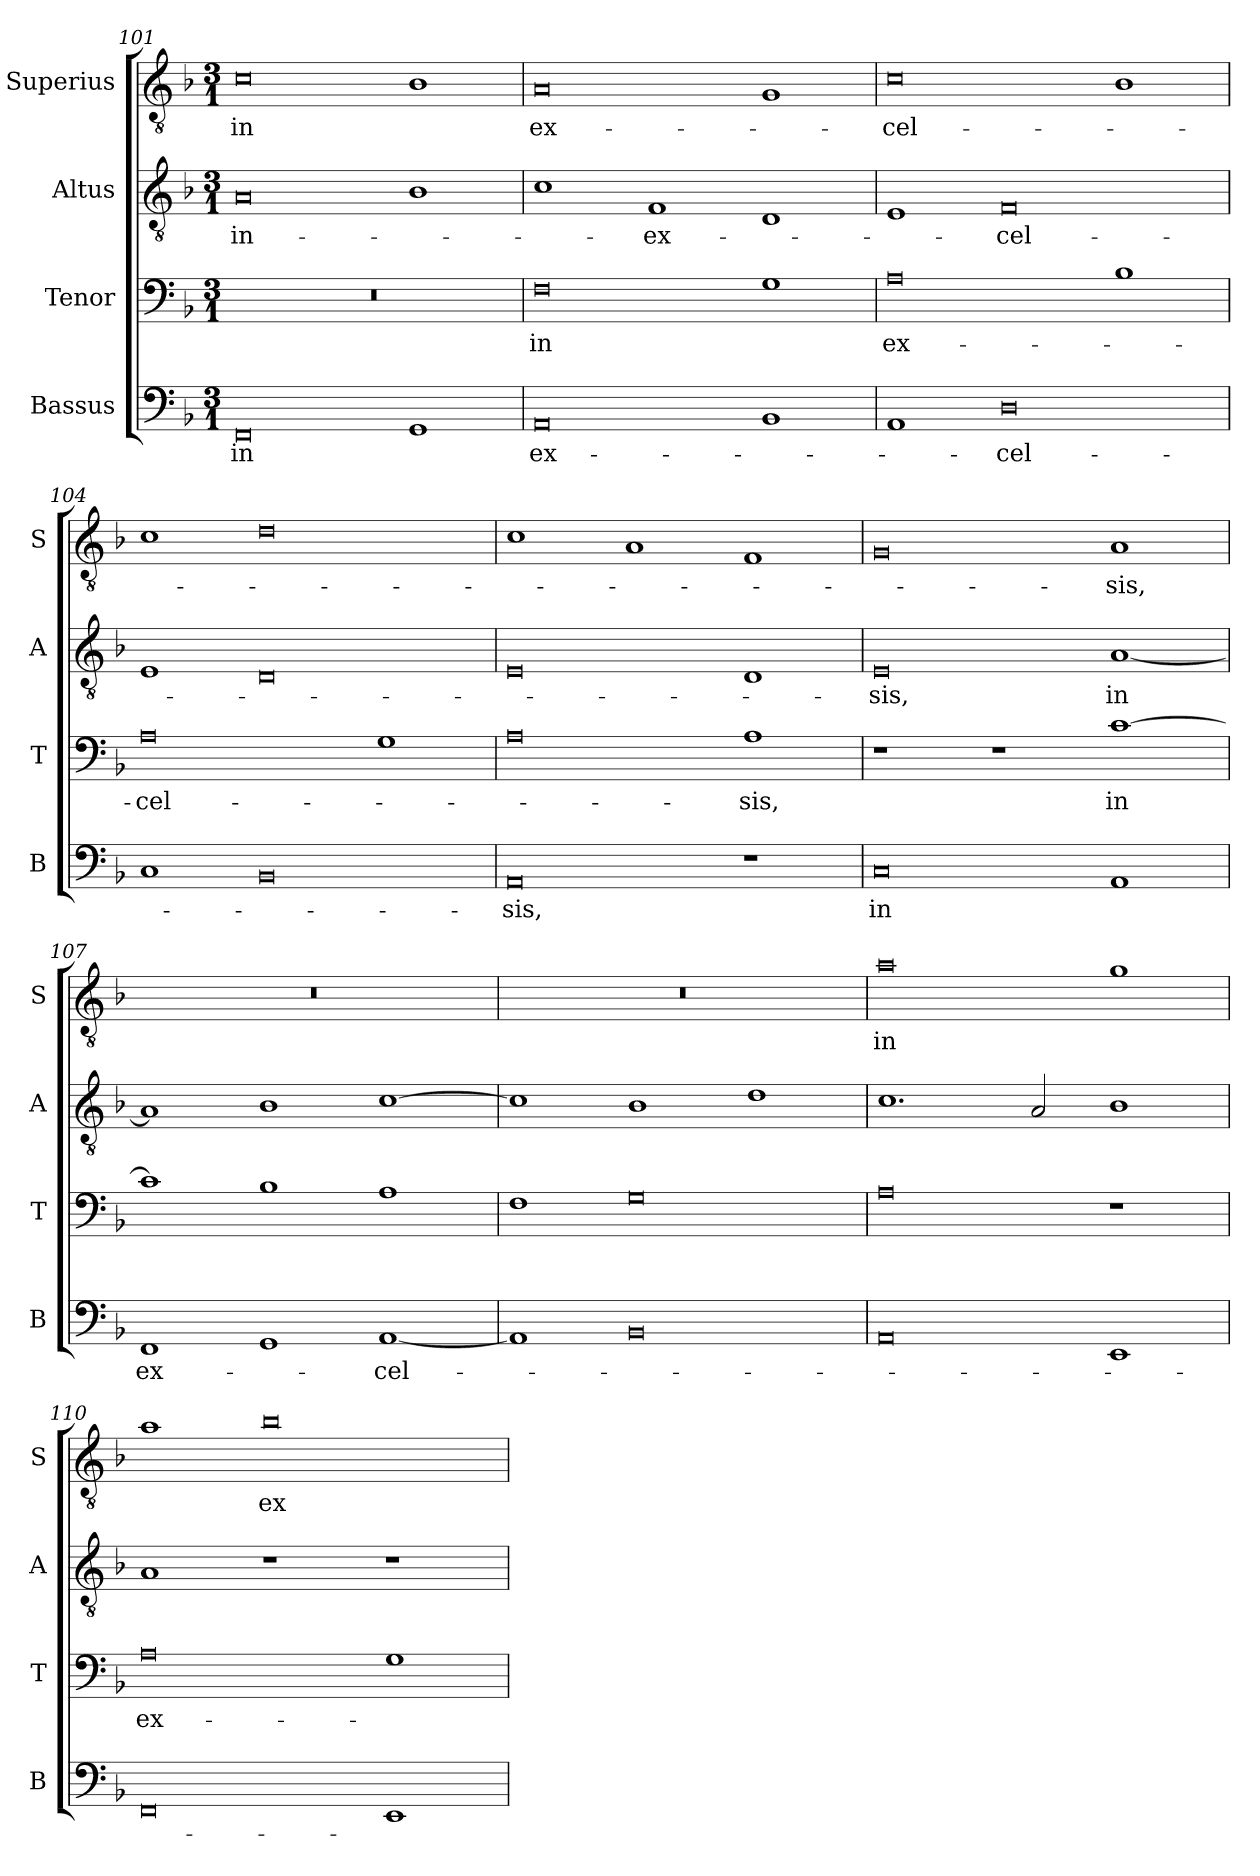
**kern	**text	**kern	**text	**kern	**text	**kern	**text
*part4	*part4	*part3	*part3	*part2	*part2	*part1	*part1
*staff4	*staff4	*staff3	*staff3	*staff2	*staff2	*staff1	*staff1
*I"Bassus	*	*I"Tenor	*	*I"Altus	*	*I"Superius	*
*I'B	*	*I'T	*	*I'A	*	*I'S	*
*clefF4	*	*clefF4	*	*clefGv2	*	*clefGv2	*
*k[b-]	*	*k[b-]	*	*k[b-]	*	*k[b-]	*
*M3/1	*	*M3/1	*	*M3/1	*	*M3/1	*
=101	=101	=101	=101	=101	=101	=101	=101
0FF	in	0.r	.	0A	in-	0c	in
1GG	.	.	.	1B-	.	1B-	.
=102	=102	=102	=102	=102	=102	=102	=102
0AA	ex-	0F	in	1c	.	0A	ex-
.	.	.	.	1F	-ex-	.	.
1BB-	.	1G	.	1D	.	1G	.
=103	=103	=103	=103	=103	=103	=103	=103
1AA	.	0A	ex-	1E	.	0c	-cel-
0D	-cel-	.	.	0F	-cel-	.	.
.	.	1B-	.	.	.	1B-	.
=104	=104	=104	=104	=104	=104	=104	=104
1C	.	0A	-cel-	1E	.	1c	.
0BB-	.	.	.	0D	.	0d	.
.	.	1G	.	.	.	.	.
=105	=105	=105	=105	=105	=105	=105	=105
!	!LO:LY:i	!	!	!	!	!	!
0AA	-sis,	0A	.	0E	.	1c	.
.	.	.	.	.	.	1A	.
!	!	!	!LO:LY:i	!	!	!	!
1r	.	1A	-sis,	1D	.	1F	.
=106	=106	=106	=106	=106	=106	=106	=106
!	!LO:LY:i	!	!	!	!LO:LY:i	!	!
0C	in	1r	.	0E	-sis,	0G	.
.	.	1r	.	.	.	.	.
!	!	!	!LO:LY:i	!	!LO:LY:i	!	!LO:LY:i
1AA	.	[1c	in	[1A	in	1A	-sis,
=107	=107	=107	=107	=107	=107	=107	=107
!	!LO:LY:i	!	!	!	!	!	!
1FF	ex-	1c]	.	1A]	.	0.r	.
1GG	.	1B-	.	1B-	.	.	.
!	!LO:LY:i	!	!	!	!	!	!
[1AA	-cel-	1A	.	[1c	.	.	.
=108	=108	=108	=108	=108	=108	=108	=108
1AA]	.	1F	.	1c]	.	0.r	.
0BB-	.	0G	.	1B-	.	.	.
.	.	.	.	1d	.	.	.
=109	=109	=109	=109	=109	=109	=109	=109
!	!	!	!	!	!	!	!LO:LY:i
0AA	.	0A	.	1.c	.	0a	in
.	.	.	.	2A	.	.	.
1EE	.	1r	.	1B-	.	1g	.
=110	=110	=110	=110	=110	=110	=110	=110
!	!	!	!LO:LY:i	!	!	!	!
0FF	.	0A	ex-	1A	.	1a	.
!	!	!	!	!	!	!	!LO:LY:i
.	.	.	.	1r	.	0b-	ex-
1EE	.	1G	.	1r	.	.	.
=	=	=	=	=	=	=	=
*-	*-	*-	*-	*-	*-	*-	*-
